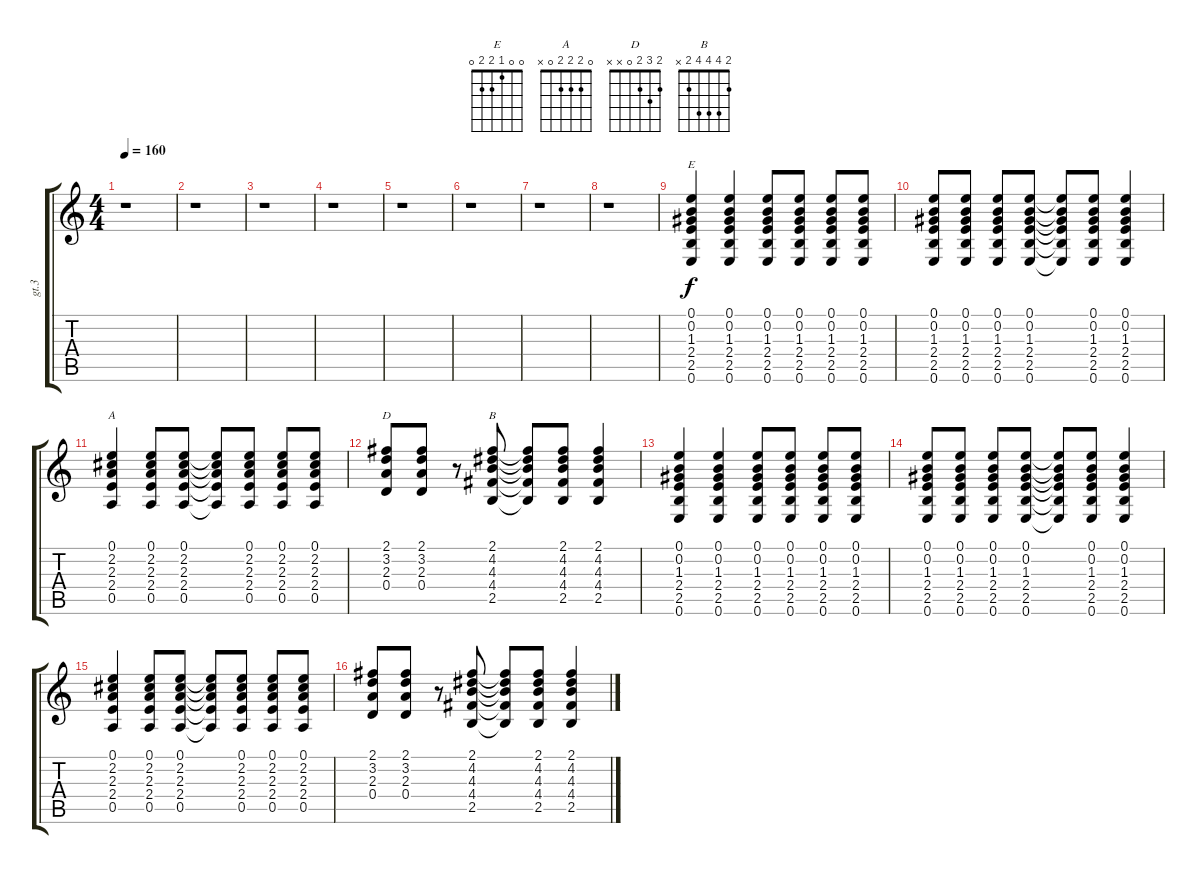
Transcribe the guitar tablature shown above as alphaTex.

\track ("gt.3" "gt.3") {instrument acousticguitarsteel}
\staff {score tabs}
\tuning (E4 B3 G3 D3 A2 E2) {hide}
\chord ("E" 0 0 1 2 2 0)
\chord ("A" 0 2 2 2 0 x)
\chord ("D" 2 3 2 0 x x)
\chord ("B" 2 4 4 4 2 x)
\ts (4 4)
\tempo 160
\clef g2
\ks c
r.1{dy f instrument acousticguitarsteel} |
r.1 |
r.1 |
r.1 |
r.1 |
r.1 |
r.1 |
r.1 |
(0.1 0.2 1.3 2.4 2.5 0.6).4{ch "E"} (0.1 0.2 1.3 2.4 2.5 0.6).4 (0.1 0.2 1.3 2.4 2.5 0.6).8 (0.1 0.2 1.3 2.4 2.5 0.6).8 (0.1 0.2 1.3 2.4 2.5 0.6).8 (0.1 0.2 1.3 2.4 2.5 0.6).8 |
(0.1 0.2 1.3 2.4 2.5 0.6).8 (0.1 0.2 1.3 2.4 2.5 0.6).8 (0.1 0.2 1.3 2.4 2.5 0.6).8 (0.1 0.2 1.3 2.4 2.5 0.6).8 (0.1{t} 0.2{t} 1.3{t} 2.4{t} 2.5{t} 0.6{t}).8 (0.1 0.2 1.3 2.4 2.5 0.6).8 (0.1 0.2 1.3 2.4 2.5 0.6).4 |
(0.1 2.2 2.3 2.4 0.5).4{ch "A"} (0.1 2.2 2.3 2.4 0.5).8 (0.1 2.2 2.3 2.4 0.5).8 (0.1{t} 2.2{t} 2.3{t} 2.4{t} 0.5{t}).8 (0.1 2.2 2.3 2.4 0.5).8 (0.1 2.2 2.3 2.4 0.5).8 (0.1 2.2 2.3 2.4 0.5).8 |
(2.1 3.2 2.3 0.4).8{ch "D"} (2.1 3.2 2.3 0.4).8 r.8 (2.1 4.2 4.3 4.4 2.5).8{ch "B"} (2.1{t} 4.2{t} 4.3{t} 4.4{t} 2.5{t}).8 (2.1 4.2 4.3 4.4 2.5).8 (2.1 4.2 4.3 4.4 2.5).4 |
(0.1 0.2 1.3 2.4 2.5 0.6).4 (0.1 0.2 1.3 2.4 2.5 0.6).4 (0.1 0.2 1.3 2.4 2.5 0.6).8 (0.1 0.2 1.3 2.4 2.5 0.6).8 (0.1 0.2 1.3 2.4 2.5 0.6).8 (0.1 0.2 1.3 2.4 2.5 0.6).8 |
(0.1 0.2 1.3 2.4 2.5 0.6).8 (0.1 0.2 1.3 2.4 2.5 0.6).8 (0.1 0.2 1.3 2.4 2.5 0.6).8 (0.1 0.2 1.3 2.4 2.5 0.6).8 (0.1{t} 0.2{t} 1.3{t} 2.4{t} 2.5{t} 0.6{t}).8 (0.1 0.2 1.3 2.4 2.5 0.6).8 (0.1 0.2 1.3 2.4 2.5 0.6).4 |
(0.1 2.2 2.3 2.4 0.5).4 (0.1 2.2 2.3 2.4 0.5).8 (0.1 2.2 2.3 2.4 0.5).8 (0.1{t} 2.2{t} 2.3{t} 2.4{t} 0.5{t}).8 (0.1 2.2 2.3 2.4 0.5).8 (0.1 2.2 2.3 2.4 0.5).8 (0.1 2.2 2.3 2.4 0.5).8 |
(2.1 3.2 2.3 0.4).8 (2.1 3.2 2.3 0.4).8 r.8 (2.1 4.2 4.3 4.4 2.5).8 (2.1{t} 4.2{t} 4.3{t} 4.4{t} 2.5{t}).8 (2.1 4.2 4.3 4.4 2.5).8 (2.1 4.2 4.3 4.4 2.5).4
